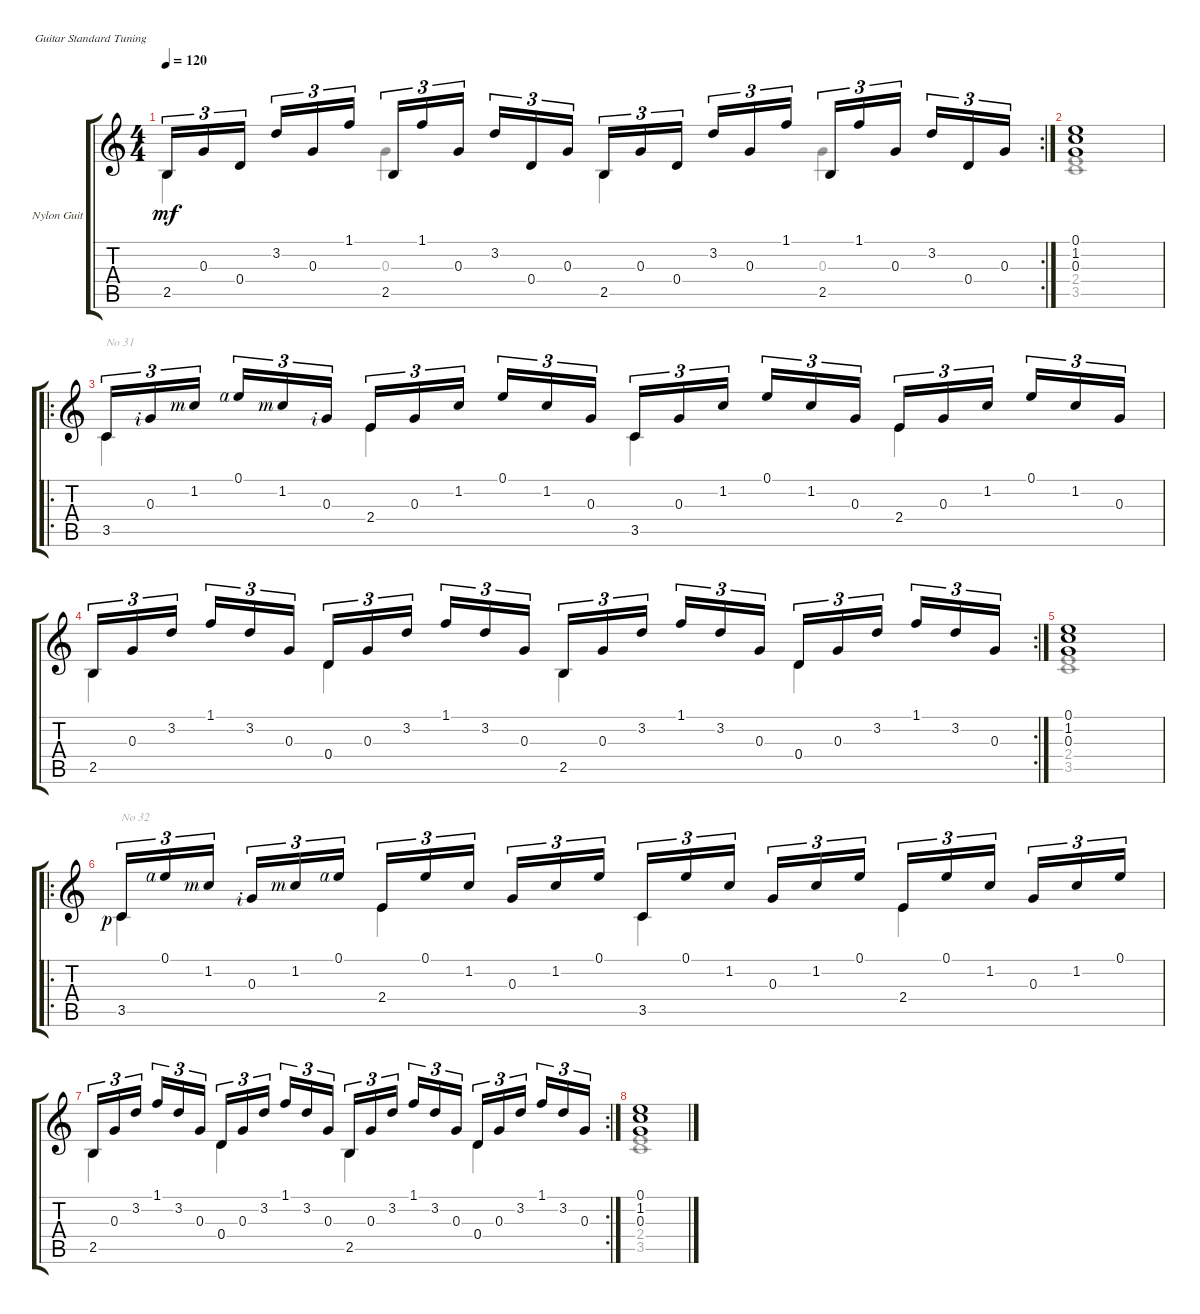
\defaultSystemsLayout 4
\bracketExtendMode groupsimilarinstruments
\firstSystemTrackNameOrientation horizontal
\otherSystemsTrackNameOrientation horizontal
\track ("Nylon Guitar" "Nylon Guit") {instrument acousticguitarsteel}
\staff {score tabs}
\tuning (E4 B3 G3 D3 A2 E2)
\voice
\rc 2
\ts (4 4)
\tempo 120
\clef g2
\scale
0.40593
\ks c
2.5.16{tu (3 2) dy mf} 0.3.16{tu (3 2)} 0.4.16{tu (3 2)} 3.2.16{tu (3 2)} 0.3.16{tu (3 2)} 1.1.16{tu (3 2)} 2.5.16{tu (3 2)} 1.1.16{tu (3 2)} 0.3.16{tu (3 2)} 3.2.16{tu (3 2)} 0.4.16{tu (3 2)} 0.3.16{tu (3 2)} 2.5.16{tu (3 2)} 0.3.16{tu (3 2)} 0.4.16{tu (3 2)} 3.2.16{tu (3 2)} 0.3.16{tu (3 2)} 1.1.16{tu (3 2)} 2.5.16{tu (3 2)} 1.1.16{tu (3 2)} 0.3.16{tu (3 2)} 3.2.16{tu (3 2)} 0.4.16{tu (3 2)} 0.3.16{tu (3 2)} |
\scale
0.0705521 (0.1 1.2 0.3).1 |
\ro
\scale
0.517098 3.5.16{tu (3 2)} 0.3{rf 2}.16{tu (3 2)} 1.2{rf 3}.16{tu (3 2)} 0.1{rf 4}.16{tu (3 2)} 1.2{rf 3}.16{tu (3 2)} 0.3{rf 2}.16{tu (3 2)} 2.4.16{tu (3 2)} 0.3.16{tu (3 2)} 1.2.16{tu (3 2)} 0.1.16{tu (3 2)} 1.2.16{tu (3 2)} 0.3.16{tu (3 2)} 3.5.16{tu (3 2)} 0.3.16{tu (3 2)} 1.2.16{tu (3 2)} 0.1.16{tu (3 2)} 1.2.16{tu (3 2)} 0.3.16{tu (3 2)} 2.4.16{tu (3 2)} 0.3.16{tu (3 2)} 1.2.16{tu (3 2)} 0.1.16{tu (3 2)} 1.2.16{tu (3 2)} 0.3.16{tu (3 2)} |
\rc 2
\scale
0.411399 2.5.16{tu (3 2)} 0.3.16{tu (3 2)} 3.2.16{tu (3 2)} 1.1.16{tu (3 2)} 3.2.16{tu (3 2)} 0.3.16{tu (3 2)} 0.4.16{tu (3 2)} 0.3.16{tu (3 2)} 3.2.16{tu (3 2)} 1.1.16{tu (3 2)} 3.2.16{tu (3 2)} 0.3.16{tu (3 2)} 2.5.16{tu (3 2)} 0.3.16{tu (3 2)} 3.2.16{tu (3 2)} 1.1.16{tu (3 2)} 3.2.16{tu (3 2)} 0.3.16{tu (3 2)} 0.4.16{tu (3 2)} 0.3.16{tu (3 2)} 3.2.16{tu (3 2)} 1.1.16{tu (3 2)} 3.2.16{tu (3 2)} 0.3.16{tu (3 2)} |
\scale
0.0715026 (0.1 1.2 0.3).1 |
\ro
\scale
0.523517 3.5{rf 1}.16{tu (3 2)} 0.1{rf 4}.16{tu (3 2)} 1.2{rf 3}.16{tu (3 2)} 0.3{rf 2}.16{tu (3 2)} 1.2{rf 3}.16{tu (3 2)} 0.1{rf 4}.16{tu (3 2)} 2.4.16{tu (3 2)} 0.1.16{tu (3 2)} 1.2.16{tu (3 2)} 0.3.16{tu (3 2)} 1.2.16{tu (3 2)} 0.1.16{tu (3 2)} 3.5.16{tu (3 2)} 0.1.16{tu (3 2)} 1.2.16{tu (3 2)} 0.3.16{tu (3 2)} 1.2.16{tu (3 2)} 0.1.16{tu (3 2)} 2.4.16{tu (3 2)} 0.1.16{tu (3 2)} 1.2.16{tu (3 2)} 0.3.16{tu (3 2)} 1.2.16{tu (3 2)} 0.1.16{tu (3 2)} |
\rc 2
\scale
0.40593 2.5.16{tu (3 2)} 0.3.16{tu (3 2)} 3.2.16{tu (3 2)} 1.1.16{tu (3 2)} 3.2.16{tu (3 2)} 0.3.16{tu (3 2)} 0.4.16{tu (3 2)} 0.3.16{tu (3 2)} 3.2.16{tu (3 2)} 1.1.16{tu (3 2)} 3.2.16{tu (3 2)} 0.3.16{tu (3 2)} 2.5.16{tu (3 2)} 0.3.16{tu (3 2)} 3.2.16{tu (3 2)} 1.1.16{tu (3 2)} 3.2.16{tu (3 2)} 0.3.16{tu (3 2)} 0.4.16{tu (3 2)} 0.3.16{tu (3 2)} 3.2.16{tu (3 2)} 1.1.16{tu (3 2)} 3.2.16{tu (3 2)} 0.3.16{tu (3 2)} |
\scale
0.0705521 (0.1 1.2 0.3).1
\voice
\clef g2
\ottava regular
\simile none
\scale
0.40593
\ks c
2.5.4{dy mf} 0.3.4 2.5.4 0.3.4 |
\scale
0.0705521 (2.4 3.5).1 |
\scale
0.517098 3.5.4{txt "No 31"} 2.4.4 3.5.4 2.4.4 |
\scale
0.411399 2.5.4 0.4.4 2.5.4 0.4.4 |
\scale
0.0715026 (2.4 3.5).1 |
\scale
0.523517 3.5{rf 1}.4{txt "No 32"} 2.4.4 3.5.4 2.4.4 |
\scale
0.40593 2.5.4 0.4.4 2.5.4 0.4.4 |
\scale
0.0705521 (2.4 3.5).1
